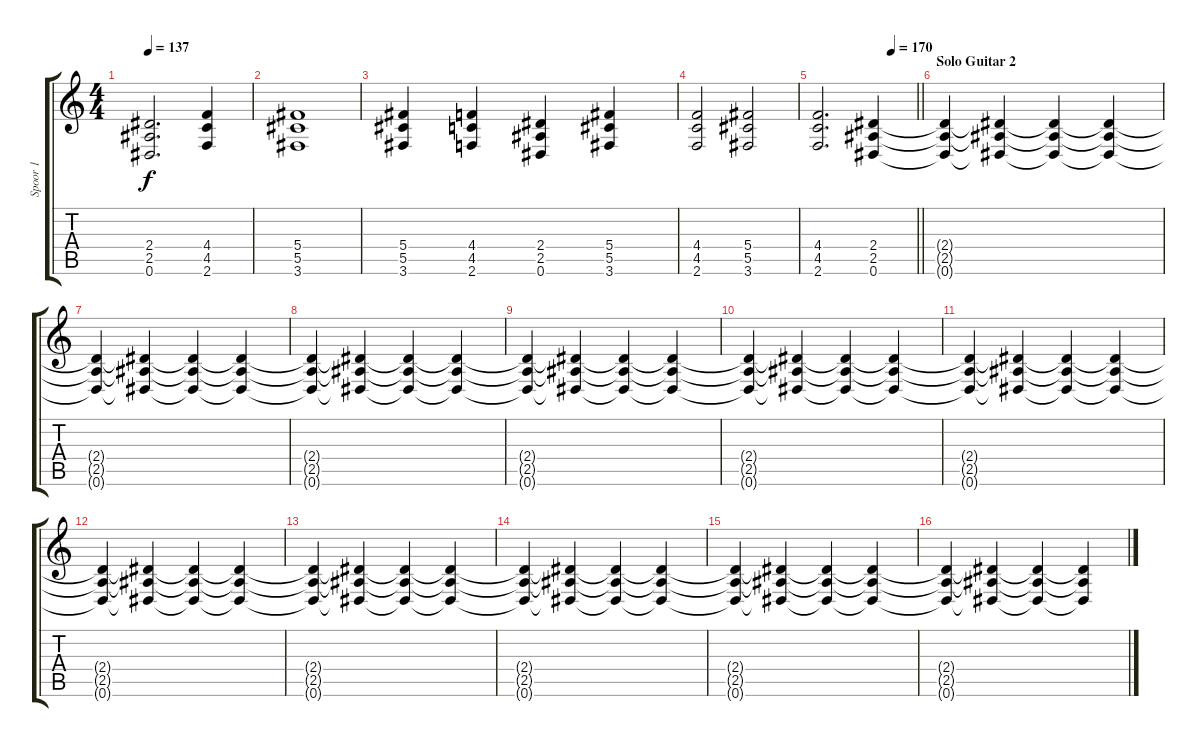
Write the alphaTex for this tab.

\track ("Spoor 1" "Spoor 1") {instrument electricguitarclean}
\staff {score tabs}
\tuning (Eb4 Bb3 Gb3 Db3 Ab2 Eb2) {hide}
\ts (4 4)
\tempo 137
\clef g2
\ks c
(2.4 2.5 0.6).2{d dy f} (4.4 4.5 2.6).4 |
(5.4 5.5 3.6).1 |
(5.4 5.5 3.6).4 (4.4 4.5 2.6).4 (2.4 2.5 0.6).4 (5.4 5.5 3.6).4 |
(4.4 4.5 2.6).2 (5.4 5.5 3.6).2 |
\tempo (170 0.75)
\barLineRight lightlight
(4.4 4.5 2.6).2{d} (2.4 2.5 0.6).4 |
\section ("" "Solo Guitar 2")
(2.4{t} 2.5{t} 0.6{t}).4 (2.4{t} 2.5{t} 0.6{t}).4 (2.4{t} 2.5{t} 0.6{t}).4 (2.4{t} 2.5{t} 0.6{t}).4 |
(2.4{t} 2.5{t} 0.6{t}).4 (2.4{t} 2.5{t} 0.6{t}).4 (2.4{t} 2.5{t} 0.6{t}).4 (2.4{t} 2.5{t} 0.6{t}).4 |
(2.4{t} 2.5{t} 0.6{t}).4 (2.4{t} 2.5{t} 0.6{t}).4 (2.4{t} 2.5{t} 0.6{t}).4 (2.4{t} 2.5{t} 0.6{t}).4 |
(2.4{t} 2.5{t} 0.6{t}).4 (2.4{t} 2.5{t} 0.6{t}).4 (2.4{t} 2.5{t} 0.6{t}).4 (2.4{t} 2.5{t} 0.6{t}).4 |
(2.4{t} 2.5{t} 0.6{t}).4{volume 14} (2.4{t} 2.5{t} 0.6{t}).4 (2.4{t} 2.5{t} 0.6{t}).4 (2.4{t} 2.5{t} 0.6{t}).4 |
(2.4{t} 2.5{t} 0.6{t}).4 (2.4{t} 2.5{t} 0.6{t}).4 (2.4{t} 2.5{t} 0.6{t}).4 (2.4{t} 2.5{t} 0.6{t}).4 |
(2.4{t} 2.5{t} 0.6{t}).4 (2.4{t} 2.5{t} 0.6{t}).4 (2.4{t} 2.5{t} 0.6{t}).4 (2.4{t} 2.5{t} 0.6{t}).4 |
(2.4{t} 2.5{t} 0.6{t}).4 (2.4{t} 2.5{t} 0.6{t}).4 (2.4{t} 2.5{t} 0.6{t}).4 (2.4{t} 2.5{t} 0.6{t}).4 |
(2.4{t} 2.5{t} 0.6{t}).4 (2.4{t} 2.5{t} 0.6{t}).4 (2.4{t} 2.5{t} 0.6{t}).4 (2.4{t} 2.5{t} 0.6{t}).4 |
(2.4{t} 2.5{t} 0.6{t}).4 (2.4{t} 2.5{t} 0.6{t}).4 (2.4{t} 2.5{t} 0.6{t}).4 (2.4{t} 2.5{t} 0.6{t}).4 |
(2.4{t} 2.5{t} 0.6{t}).4 (2.4{t} 2.5{t} 0.6{t}).4 (2.4{t} 2.5{t} 0.6{t}).4 (2.4{t} 2.5{t} 0.6{t}).4
